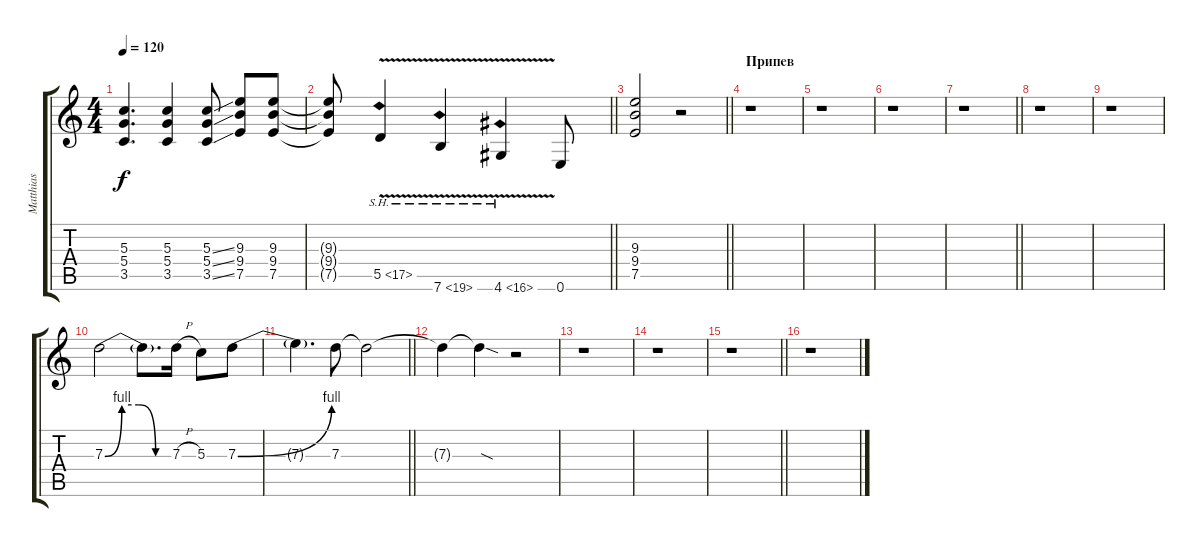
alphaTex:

\track ("Matthias" "Matthias") {instrument distortionguitar}
\staff {score tabs}
\tuning (E4 B3 G3 D3 A2 E2) {hide}
\ts (4 4)
\tempo 120
\clef g2
\ks c
(5.3 5.4 3.5).4{d dy f} (5.3 5.4 3.5).4 (5.3{ss} 5.4{ss} 3.5{ss}).8 (9.3 9.4 7.5).8 (9.3 9.4 7.5).8 |
\barLineRight lightlight
(9.3{t} 9.4{t} 7.5{t}).8 5.5{sh 12 v}.4 7.6{sh 12 v}.4 4.6{sh 12 v}.4 0.6.8 |
\barLineRight lightlight
(9.3 9.4 7.5).2 r.2 |
\section ("" "Припев")
r.1 |
r.1 |
r.1 |
\barLineRight lightlight
r.1 |
r.1 |
r.1 |
7.3{be (custom 0 0 15 4 30 4 45 0 60 0)}.2 7.3{t}.8{d} 7.3{h}.16 5.3.8 7.3{be (bend 0 0 60 4)}.8 |
\barLineRight lightlight
7.3{t}.4{d} 7.3.8 7.3{t}.2 |
7.3{t}.4 7.3{sod t}.4 r.2 |
r.1 |
r.1 |
\barLineRight lightlight
r.1 |
r.1
